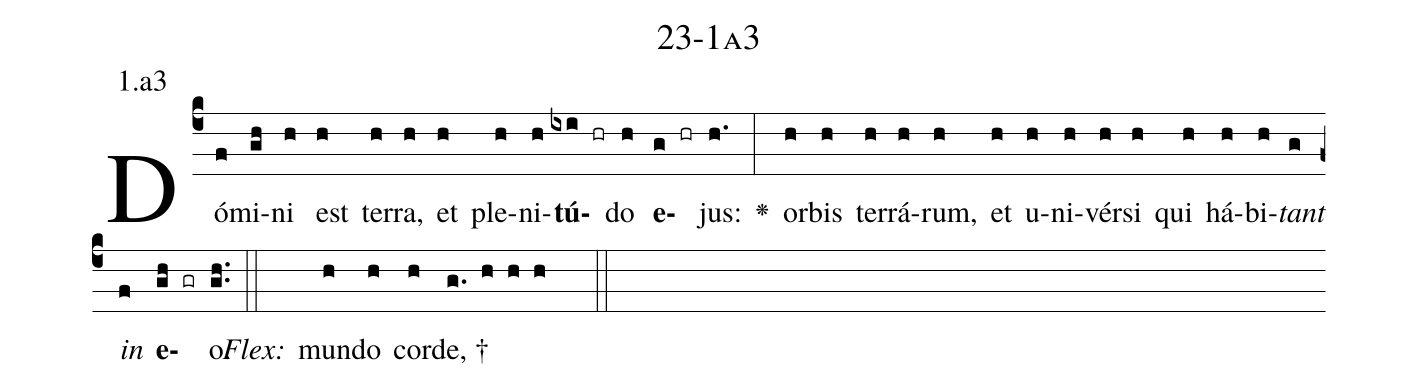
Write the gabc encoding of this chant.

name: 23-1a3;
annotation: 1.a3;
%%
(c4)Dó(f)mi(gh)ni(h) est(h) ter(h)ra,(h) et(h) ple(h)ni(h)<b>tú</b>(ixi hr)do(h) <b>e</b>(g hr)jus:(h.) <v>\greheightstar</v>(:) or(h)bis(h) ter(h)rá(h)rum,(h) et(h) u(h)ni(h)vér(h)si(h) qui(h) há(h)bi(h)<i>tant</i>(g) <i>in</i>(f) <b>e</b>(gh gr)o.(gh..) (::)
<i>Flex:</i>()  mun(h)do(h) cor(h)de, †(g. h h h  ::)

%E(h) u(h) o(g) u(f) a(gh) e.(gh..) (::)
